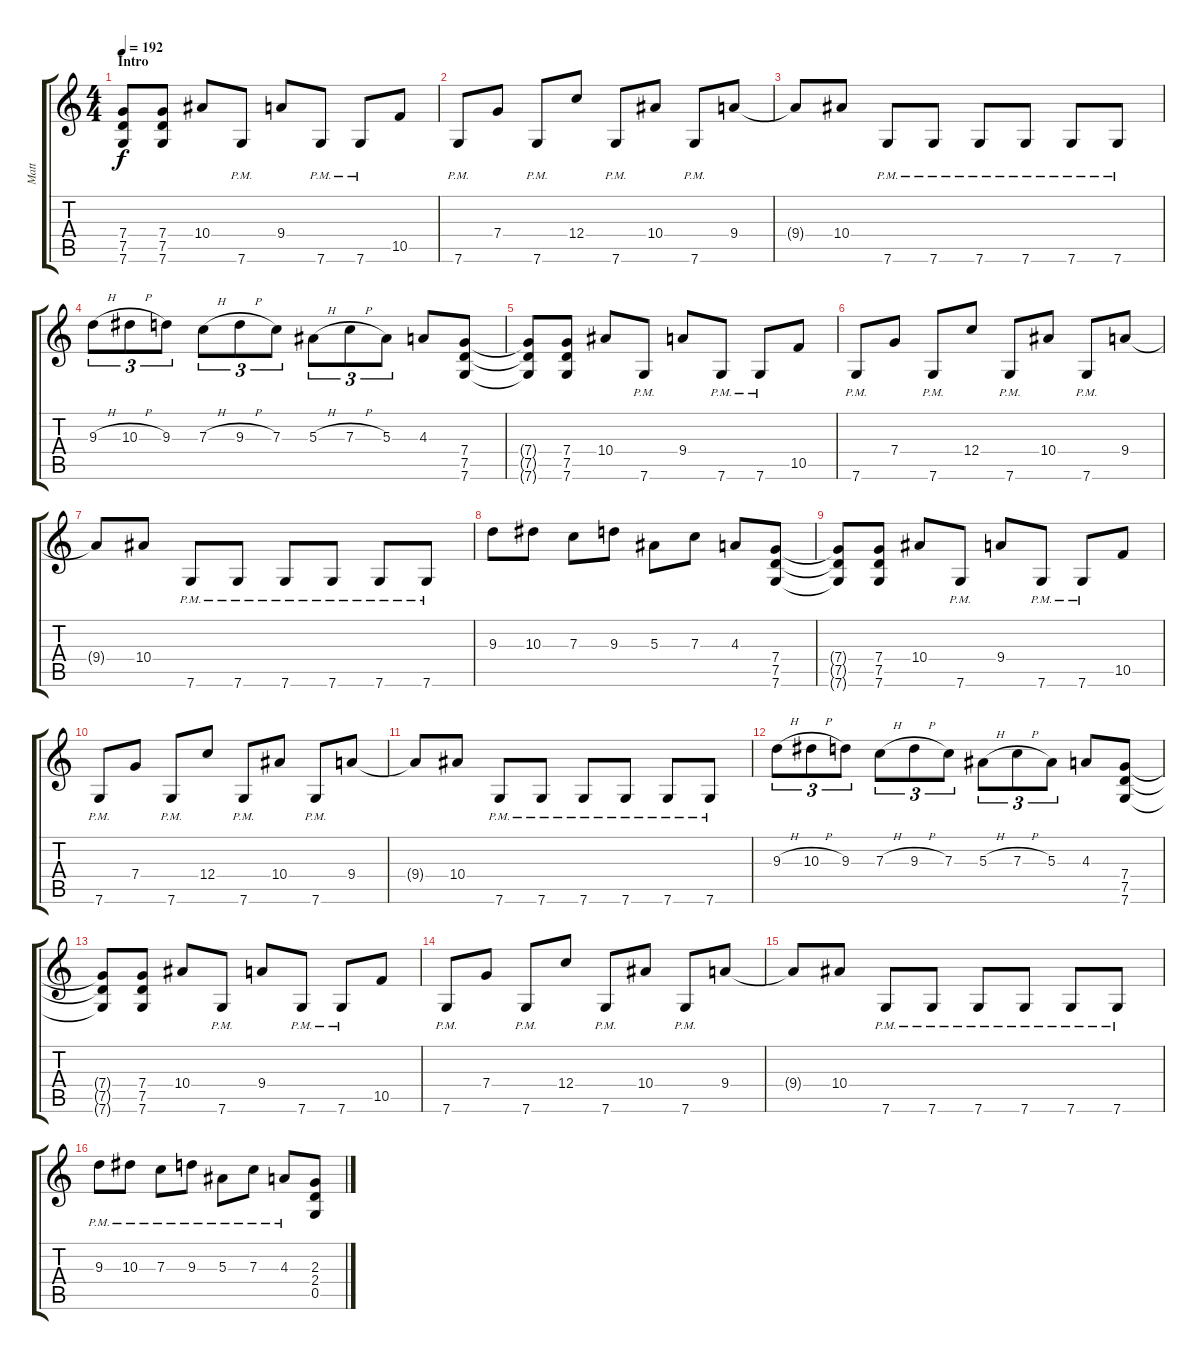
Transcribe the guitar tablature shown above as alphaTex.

\track ("Matt" "Matt") {instrument distortionguitar}
\staff {score tabs}
\tuning (D4 A3 F3 C3 G2 C2) {hide}
\ts (4 4)
\section ("" "Intro")
\tempo 192
\clef g2
\ks c
(7.4 7.5 7.6).8{dy f instrument distortionguitar} (7.4 7.5 7.6).8 10.4.8 7.6{pm}.8 9.4.8 7.6{pm}.8 7.6{pm}.8 10.5.8 |
7.6{pm}.8 7.4.8 7.6{pm}.8 12.4.8 7.6{pm}.8 10.4.8 7.6{pm}.8 9.4.8 |
9.4{t}.8 10.4.8 7.6{pm}.8 7.6{pm}.8 7.6{pm}.8 7.6{pm}.8 7.6{pm}.8 7.6{pm}.8 |
9.3{h}.8{tu (3 2)} 10.3{h}.8{tu (3 2)} 9.3.8{tu (3 2)} 7.3{h}.8{tu (3 2)} 9.3{h}.8{tu (3 2)} 7.3.8{tu (3 2)} 5.3{h}.8{tu (3 2)} 7.3{h}.8{tu (3 2)} 5.3.8{tu (3 2)} 4.3.8 (7.4 7.5 7.6).8 |
(7.4{t} 7.5{t} 7.6{t}).8 (7.4 7.5 7.6).8 10.4.8 7.6{pm}.8 9.4.8 7.6{pm}.8 7.6{pm}.8 10.5.8 |
7.6{pm}.8 7.4.8 7.6{pm}.8 12.4.8 7.6{pm}.8 10.4.8 7.6{pm}.8 9.4.8 |
9.4{t}.8 10.4.8 7.6{pm}.8 7.6{pm}.8 7.6{pm}.8 7.6{pm}.8 7.6{pm}.8 7.6{pm}.8 |
9.3.8 10.3.8 7.3.8 9.3.8 5.3.8 7.3.8 4.3.8 (7.4 7.5 7.6).8 |
(7.4{t} 7.5{t} 7.6{t}).8 (7.4 7.5 7.6).8 10.4.8 7.6{pm}.8 9.4.8 7.6{pm}.8 7.6{pm}.8 10.5.8 |
7.6{pm}.8 7.4.8 7.6{pm}.8 12.4.8 7.6{pm}.8 10.4.8 7.6{pm}.8 9.4.8 |
9.4{t}.8 10.4.8 7.6{pm}.8 7.6{pm}.8 7.6{pm}.8 7.6{pm}.8 7.6{pm}.8 7.6{pm}.8 |
9.3{h}.8{tu (3 2)} 10.3{h}.8{tu (3 2)} 9.3.8{tu (3 2)} 7.3{h}.8{tu (3 2)} 9.3{h}.8{tu (3 2)} 7.3.8{tu (3 2)} 5.3{h}.8{tu (3 2)} 7.3{h}.8{tu (3 2)} 5.3.8{tu (3 2)} 4.3.8 (7.4 7.5 7.6).8 |
(7.4{t} 7.5{t} 7.6{t}).8 (7.4 7.5 7.6).8 10.4.8 7.6{pm}.8 9.4.8 7.6{pm}.8 7.6{pm}.8 10.5.8 |
7.6{pm}.8 7.4.8 7.6{pm}.8 12.4.8 7.6{pm}.8 10.4.8 7.6{pm}.8 9.4.8 |
9.4{t}.8 10.4.8 7.6{pm}.8 7.6{pm}.8 7.6{pm}.8 7.6{pm}.8 7.6{pm}.8 7.6{pm}.8 |
9.3{pm}.8 10.3{pm}.8 7.3{pm}.8 9.3{pm}.8 5.3{pm}.8 7.3{pm}.8 4.3{pm}.8 (2.3 2.4 0.5).8
